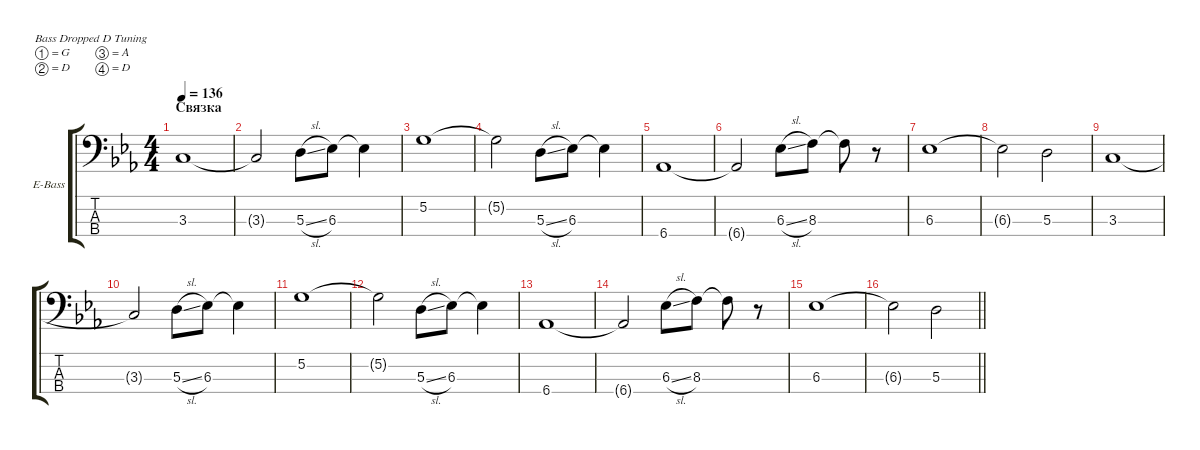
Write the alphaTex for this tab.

\defaultSystemsLayout 4
\hideDynamics
\bracketExtendMode groupsimilarinstruments
\multiTrackTrackNamePolicy allsystems
\firstSystemTrackNameOrientation horizontal
\otherSystemsTrackNameOrientation horizontal
\track ("Electric Bass" "E-Bass") {instrument electricbassfinger}
\staff {score tabs}
\tuning (G2 D2 A1 D1)
\ts (4 4)
\section ("" "Связка")
\tempo 136
\clef f4
\ks cminor
3.3.1{dy f} |
3.3{t}.2 5.3{sl}.8 6.3.8 6.3{t}.4 |
5.2.1 |
5.2{t}.2 5.3{sl}.8 6.3.8 6.3{t}.4 |
6.4.1 |
6.4{t}.2 6.3{sl}.8 8.3.8 8.3{t}.8 r.8 |
6.3.1 |
6.3{t}.2 5.3.2 |
3.3.1 |
3.3{t}.2 5.3{sl}.8 6.3.8 6.3{t}.4 |
5.2.1 |
5.2{t}.2 5.3{sl}.8 6.3.8 6.3{t}.4 |
6.4.1 |
6.4{t}.2 6.3{sl}.8 8.3.8 8.3{t}.8 r.8 |
6.3.1 |
\scale
0.197103
\barLineRight lightlight
6.3{t}.2 5.3.2
